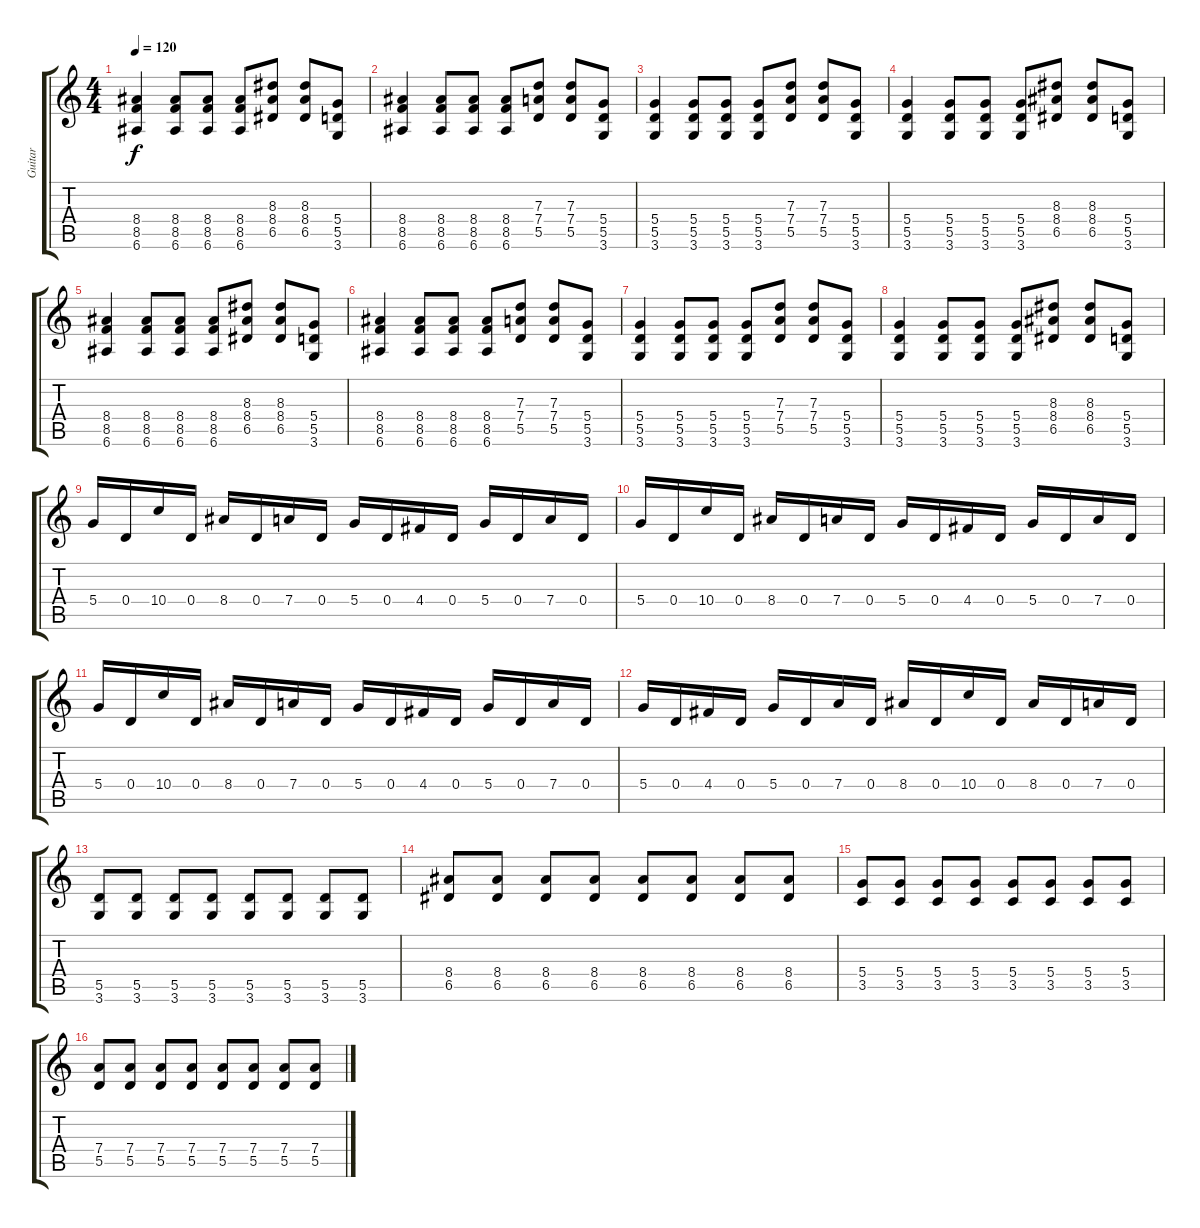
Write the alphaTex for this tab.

\track ("Guitar" "Guitar") {instrument distortionguitar}
\staff {score tabs}
\tuning (E4 B3 G3 D3 A2 E2) {hide}
\ts (4 4)
\tempo 120
\clef g2
\ks c
(8.4 8.5 6.6).4{dy f} (8.4 8.5 6.6).8 (8.4 8.5 6.6).8 (8.4 8.5 6.6).8 (8.3 8.4 6.5).8 (8.3 8.4 6.5).8 (5.4 5.5 3.6).8 |
(8.4 8.5 6.6).4 (8.4 8.5 6.6).8 (8.4 8.5 6.6).8 (8.4 8.5 6.6).8 (7.3 7.4 5.5).8 (7.3 7.4 5.5).8 (5.4 5.5 3.6).8 |
(5.4 5.5 3.6).4 (5.4 5.5 3.6).8 (5.4 5.5 3.6).8 (5.4 5.5 3.6).8 (7.3 7.4 5.5).8 (7.3 7.4 5.5).8 (5.4 5.5 3.6).8 |
(5.4 5.5 3.6).4 (5.4 5.5 3.6).8 (5.4 5.5 3.6).8 (5.4 5.5 3.6).8 (8.3 8.4 6.5).8 (8.3 8.4 6.5).8 (5.4 5.5 3.6).8 |
(8.4 8.5 6.6).4 (8.4 8.5 6.6).8 (8.4 8.5 6.6).8 (8.4 8.5 6.6).8 (8.3 8.4 6.5).8 (8.3 8.4 6.5).8 (5.4 5.5 3.6).8 |
(8.4 8.5 6.6).4 (8.4 8.5 6.6).8 (8.4 8.5 6.6).8 (8.4 8.5 6.6).8 (7.3 7.4 5.5).8 (7.3 7.4 5.5).8 (5.4 5.5 3.6).8 |
(5.4 5.5 3.6).4 (5.4 5.5 3.6).8 (5.4 5.5 3.6).8 (5.4 5.5 3.6).8 (7.3 7.4 5.5).8 (7.3 7.4 5.5).8 (5.4 5.5 3.6).8 |
(5.4 5.5 3.6).4 (5.4 5.5 3.6).8 (5.4 5.5 3.6).8 (5.4 5.5 3.6).8 (8.3 8.4 6.5).8 (8.3 8.4 6.5).8 (5.4 5.5 3.6).8 |
5.4.16 0.4.16 10.4.16 0.4.16 8.4.16 0.4.16 7.4.16 0.4.16 5.4.16 0.4.16 4.4.16 0.4.16 5.4.16 0.4.16 7.4.16 0.4.16 |
5.4.16 0.4.16 10.4.16 0.4.16 8.4.16 0.4.16 7.4.16 0.4.16 5.4.16 0.4.16 4.4.16 0.4.16 5.4.16 0.4.16 7.4.16 0.4.16 |
5.4.16 0.4.16 10.4.16 0.4.16 8.4.16 0.4.16 7.4.16 0.4.16 5.4.16 0.4.16 4.4.16 0.4.16 5.4.16 0.4.16 7.4.16 0.4.16 |
5.4.16 0.4.16 4.4.16 0.4.16 5.4.16 0.4.16 7.4.16 0.4.16 8.4.16 0.4.16 10.4.16 0.4.16 8.4.16 0.4.16 7.4.16 0.4.16 |
(5.5 3.6).8{volume 9} (5.5 3.6).8 (5.5 3.6).8 (5.5 3.6).8 (5.5 3.6).8 (5.5 3.6).8 (5.5 3.6).8 (5.5 3.6).8 |
(8.4 6.5).8 (8.4 6.5).8 (8.4 6.5).8 (8.4 6.5).8 (8.4 6.5).8 (8.4 6.5).8 (8.4 6.5).8 (8.4 6.5).8 |
(5.4 3.5).8 (5.4 3.5).8 (5.4 3.5).8 (5.4 3.5).8 (5.4 3.5).8 (5.4 3.5).8 (5.4 3.5).8 (5.4 3.5).8 |
(7.4 5.5).8 (7.4 5.5).8 (7.4 5.5).8 (7.4 5.5).8 (7.4 5.5).8 (7.4 5.5).8 (7.4 5.5).8 (7.4 5.5).8
